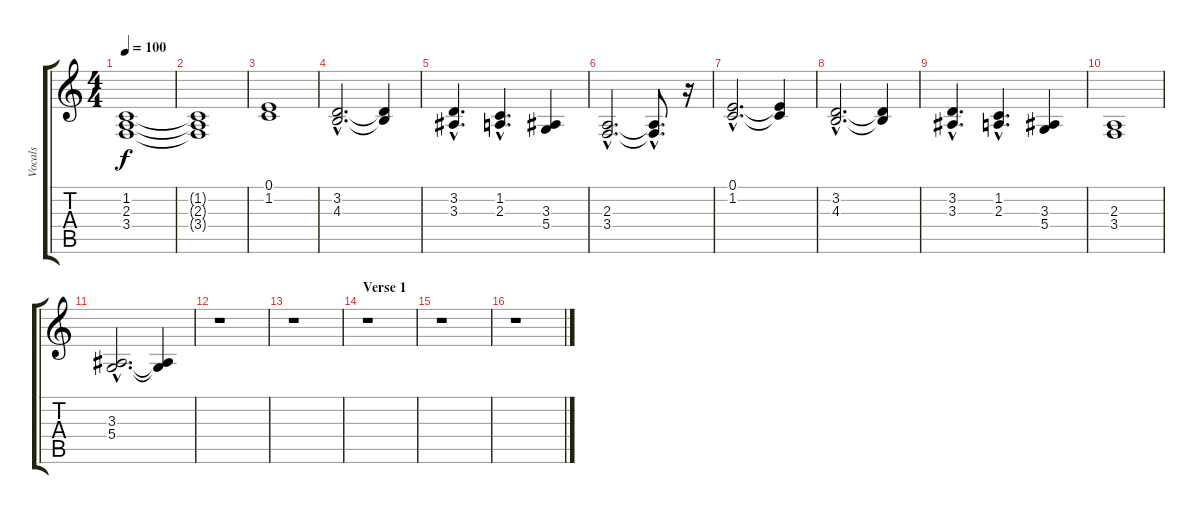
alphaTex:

\track ("Vocals" "Vocals") {instrument choiraahs}
\staff {score tabs}
\tuning (E4 B3 G3 D3 A2 E2) {hide}
\ts (4 4)
\tempo 100
\clef g2
\ks c
(1.2 2.3 3.4).1{dy f} |
(1.2{t} 2.3{t} 3.4{t}).1 |
(0.1 1.2).1 |
(3.2{hac} 4.3{hac}).2{d} (3.2{t} 4.3{t}).4 |
(3.2{hac} 3.3{hac}).4{d} (1.2{hac} 2.3{hac}).4{d} (3.3 5.4).4 |
(2.3{hac} 3.4{hac}).2{d} (2.3{hac t} 3.4{hac t}).8{d} r.16 |
(0.1{hac} 1.2{hac}).2{d} (0.1{t} 1.2{t}).4 |
(3.2{hac} 4.3{hac}).2{d} (3.2{t} 4.3{t}).4 |
(3.2{hac} 3.3{hac}).4{d} (1.2{hac} 2.3{hac}).4{d} (3.3 5.4).4 |
(2.3 3.4).1 |
(3.3{hac} 5.4{hac}).2{d} (3.3{t} 5.4{t}).4 |
r.1 |
r.1 |
\section ("" "Verse 1")
r.1 |
r.1 |
r.1
